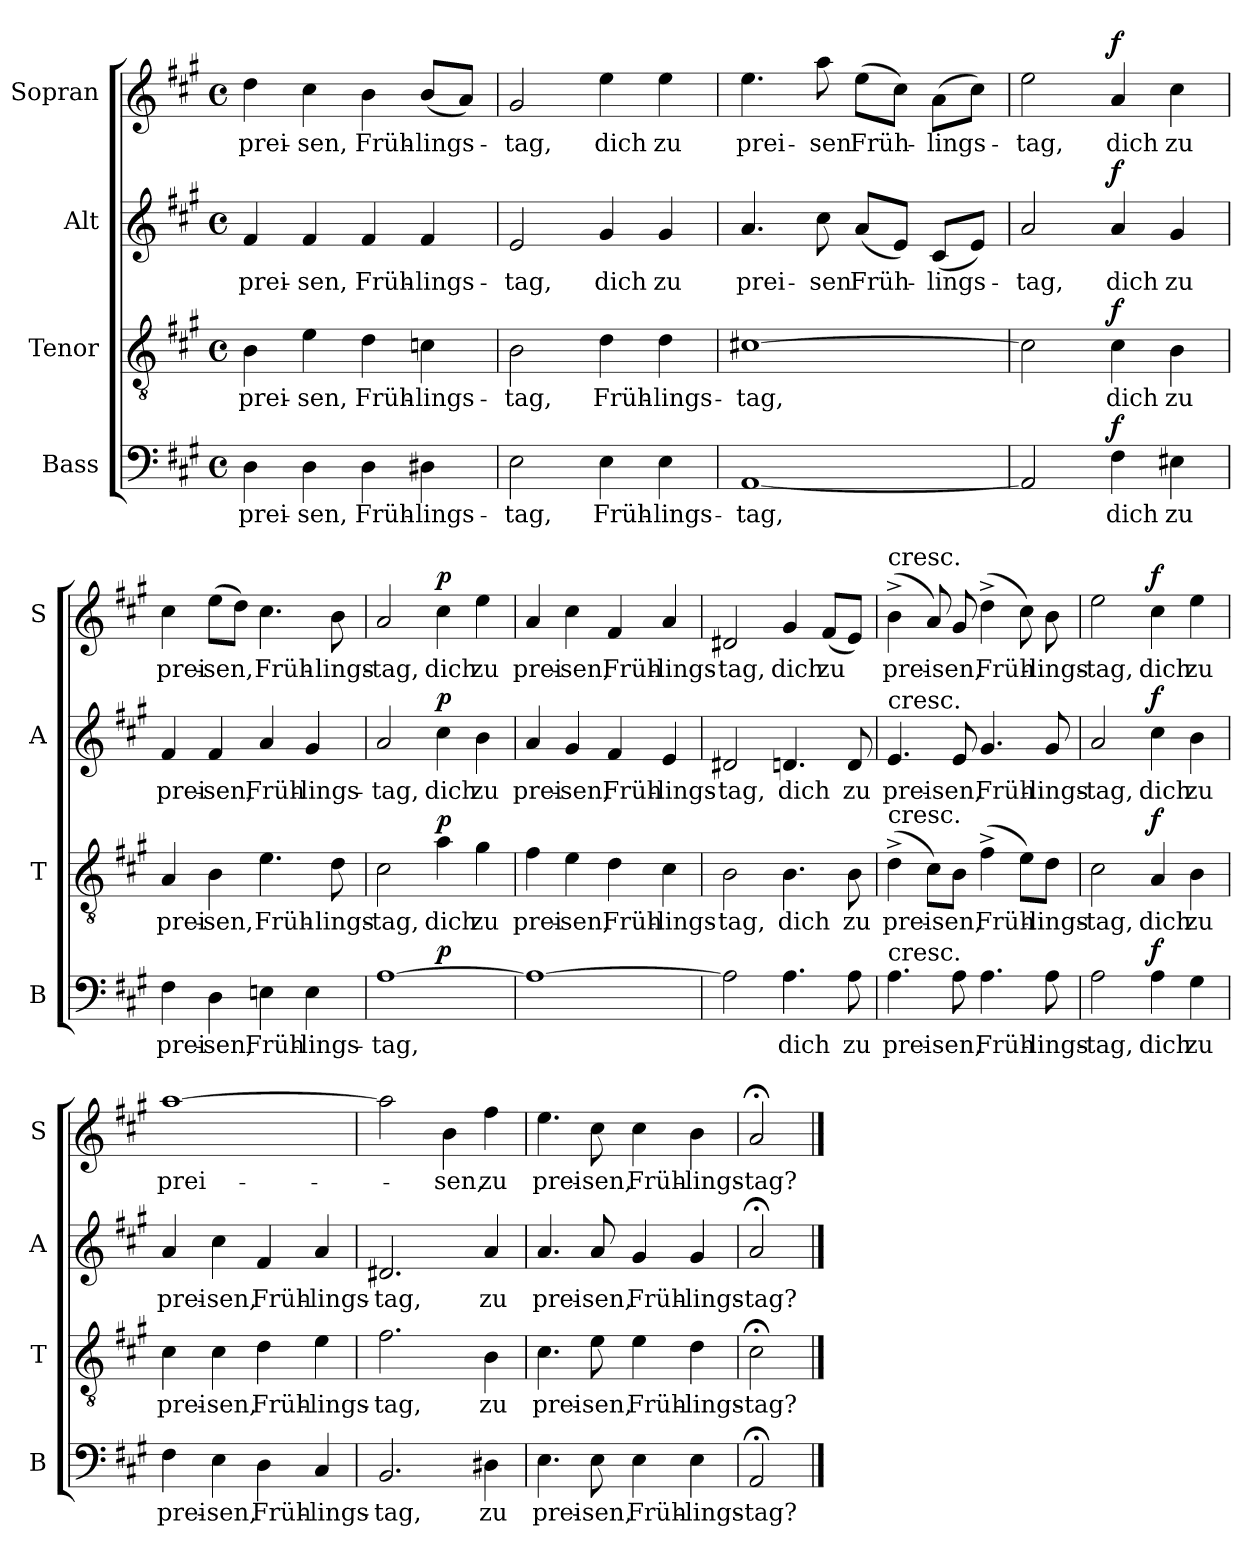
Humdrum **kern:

**kern	**text	**dynam	**kern	**text	**dynam	**kern	**text	**dynam	**kern	**text	**dynam
*part4	*part4	*part4	*part3	*part3	*part3	*part2	*part2	*part2	*part1	*part1	*part1
*staff4	*staff4	*staff4	*staff3	*staff3	*staff3	*staff2	*staff2	*staff2	*staff1	*staff1	*staff1
*I"Bass	*	*	*I"Tenor	*	*	*I"Alt	*	*	*I"Sopran	*	*
*I'B	*	*	*I'T	*	*	*I'A	*	*	*I'S	*	*
*clefF4	*	*	*clefGv2	*	*	*clefG2	*	*	*clefG2	*	*
*k[f#c#g#]	*	*	*k[f#c#g#]	*	*	*k[f#c#g#]	*	*	*k[f#c#g#]	*	*
*M4/4	*	*	*M4/4	*	*	*M4/4	*	*	*M4/4	*	*
*met(c)	*	*	*met(c)	*	*	*met(c)	*	*	*met(c)	*	*
=	=	=	=	=	=	=	=	=	=	=	=
4D	prei-	.	4B	prei-	.	4f#	prei-	.	4dd	prei-	.
4D	-sen,	.	4e	-sen,	.	4f#	-sen,	.	4cc#	-sen,	.
4D	Früh-	.	4d	Früh-	.	4f#	Früh-	.	4b	Früh-	.
4D#X	-lings-	.	4cn	-lings-	.	4f#	-lings-	.	(8bL	-lings-	.
.	.	.	.	.	.	.	.	.	8aJ)	.	.
=	=	=	=	=	=	=	=	=	=	=	=
2E	-tag,	.	2B	-tag,	.	2e	-tag,	.	2g#	-tag,	.
4E	Früh-	.	4d	Früh-	.	4g#	dich	.	4ee	dich	.
4E	-lings-	.	4d	-lings-	.	4g#	zu	.	4ee	zu	.
=	=	=	=	=	=	=	=	=	=	=	=
[1AA	-tag,	.	[1c#X	-tag,	.	4.a	prei-	.	4.ee	prei-	.
.	.	.	.	.	.	8cc#	-sen	.	8aa	-sen	.
.	.	.	.	.	.	(8aL	Früh-	.	(8eeL	Früh-	.
.	.	.	.	.	.	8eJ)	.	.	8cc#J)	.	.
.	.	.	.	.	.	(8c#L	-lings-	.	(8aL	-lings-	.
.	.	.	.	.	.	8eJ)	.	.	8cc#J)	.	.
=	=	=	=	=	=	=	=	=	=	=	=
2AA]	.	.	2c#]	.	.	2a	-tag,	.	2ee	-tag,	.
!	!	!LO:DY:a	!	!	!LO:DY:a	!	!	!LO:DY:a	!	!	!LO:DY:a
4F#	dich	f	4c#	dich	f	4a	dich	f	4a	dich	f
4E#X	zu	.	4B	zu	.	4g#	zu	.	4cc#	zu	.
=	=	=	=	=	=	=	=	=	=	=	=
4F#	prei-	.	4A	prei-	.	4f#	prei-	.	4cc#	prei-	.
4D	-sen,	.	4B	-sen,	.	4f#	-sen,	.	(8eeL	-sen,	.
.	.	.	.	.	.	.	.	.	8ddJ)	.	.
4En	Früh-	.	4.e	Früh-	.	4a	Früh-	.	4.cc#	Früh-	.
4E	-lings-	.	.	.	.	4g#	-lings-	.	.	.	.
.	.	.	8d	-lings-	.	.	.	.	8b	-lings-	.
=	=	=	=	=	=	=	=	=	=	=	=
*^	*	*	*	*	*	*	*	*	*	*	*
[1A	2ryy	-tag,	.	2c#	-tag,	.	2a	-tag,	.	2a	-tag,	.
!	!	!	!LO:DY:a	!	!	!LO:DY:a	!	!	!LO:DY:a	!	!	!LO:DY:a
.	2ryy	.	p	4a	dich	p	4cc#	dich	p	4cc#	dich	p
.	.	.	.	4g#	zu	.	4b	zu	.	4ee	zu	.
*v	*v	*	*	*	*	*	*	*	*	*	*	*
=	=	=	=	=	=	=	=	=	=	=	=
1A_	.	.	4f#	prei-	.	4a	prei-	.	4a	prei-	.
.	.	.	4e	-sen,	.	4g#	-sen,	.	4cc#	-sen,	.
.	.	.	4d	Früh-	.	4f#	Früh-	.	4f#	Früh-	.
.	.	.	4c#	-lings-	.	4e	-lings-	.	4a	-lings-	.
=	=	=	=	=	=	=	=	=	=	=	=
2A]	.	.	2B	-tag,	.	2d#X	-tag,	.	2d#X	-tag,	.
4.A	dich	.	4.B	dich	.	4.dn	dich	.	4g#	dich	.
.	.	.	.	.	.	.	.	.	(8f#L	zu	.
8A	zu	.	8B	zu	.	8d	zu	.	8eJ)	.	.
=	=	=	=	=	=	=	=	=	=	=	=
!	!	!	!	!	!	!	!	!	!LO:TX:a:t=cresc.	!	!
!	!	!	!	!	!	!LO:TX:a:t=cresc.	!	!	!	!	!
!	!	!	!LO:TX:a:t=cresc.	!	!	!	!	!	!	!	!
!LO:TX:a:t=cresc.	!	!	!	!	!	!	!	!	!	!	!
4.A	prei-	.	(4d^	prei-	.	4.e	prei-	.	(4b^	prei-	.
.	.	.	8c#\L)	.	.	.	.	.	8a)	.	.
8A	-sen,	.	8B\J	-sen,	.	8e	-sen,	.	8g#	-sen,	.
4.A	Früh-	.	(4f#^	Früh-	.	4.g#	Früh-	.	(4dd^	Früh-	.
.	.	.	8e\L)	.	.	.	.	.	8cc#)	.	.
8A	-lings-	.	8d\J	-lings-	.	8g#	-lings-	.	8b	-lings-	.
=	=	=	=	=	=	=	=	=	=	=	=
2A	-tag,	.	2c#	-tag,	.	2a	-tag,	.	2ee	-tag,	.
!	!	!LO:DY:a	!	!	!LO:DY:a	!	!	!LO:DY:a	!	!	!LO:DY:a
4A	dich	f	4A	dich	f	4cc#	dich	f	4cc#	dich	f
4G#	zu	.	4B	zu	.	4b	zu	.	4ee	zu	.
=	=	=	=	=	=	=	=	=	=	=	=
4F#	prei-	.	4c#	prei-	.	4a	prei-	.	[1aa	prei-	.
4E	-sen,	.	4c#	-sen,	.	4cc#	-sen,	.	.	.	.
4D	Früh-	.	4d	Früh-	.	4f#	Früh-	.	.	.	.
4C#	-lings-	.	4e	-lings-	.	4a	-lings-	.	.	.	.
=	=	=	=	=	=	=	=	=	=	=	=
2.BB	-tag,	.	2.f#	-tag,	.	2.d#X	-tag,	.	2aa]	.	.
.	.	.	.	.	.	.	.	.	4b	-sen,	.
4D#X	zu	.	4B	zu	.	4a	zu	.	4ff#	zu	.
=	=	=	=	=	=	=	=	=	=	=	=
4.E	prei-	.	4.c#	prei-	.	4.a	prei-	.	4.ee	prei-	.
8E	-sen,	.	8e	-sen,	.	8a	-sen,	.	8cc#	-sen,	.
4E	Früh-	.	4e	Früh-	.	4g#	Früh-	.	4cc#	Früh-	.
4E	-lings-	.	4d	-lings-	.	4g#	-lings-	.	4b	-lings-	.
=	=	=	=	=	=	=	=	=	=	=	=
2AA;<	-tag?	.	2c#;<	-tag?	.	2a;<	-tag?	.	2a;<	-tag?	.
==	==	==	==	==	==	==	==	==	==	==	==
*-	*-	*-	*-	*-	*-	*-	*-	*-	*-	*-	*-
